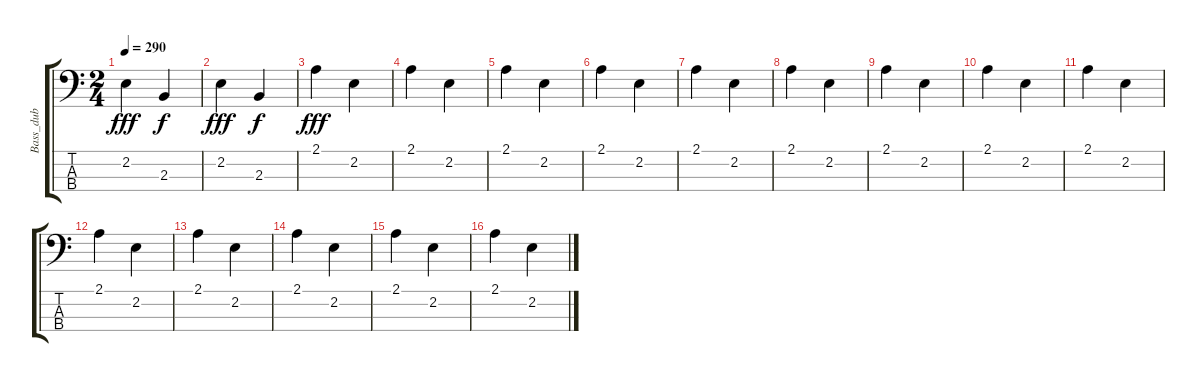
\track ("Bass_dub" "Bass_dub") {instrument electricguitarmuted}
\staff {score tabs}
\tuning (G2 D2 A1 E1) {hide}
\ts (2 4)
\tempo 290
\clef f4
\ks c
2.2.4{dy fff} 2.3.4{dy f} |
2.2.4{dy fff} 2.3.4{dy f} |
2.1.4{dy fff} 2.2.4 |
2.1.4 2.2.4 |
2.1.4 2.2.4 |
2.1.4 2.2.4 |
2.1.4 2.2.4 |
2.1.4 2.2.4 |
2.1.4 2.2.4 |
2.1.4 2.2.4 |
2.1.4 2.2.4 |
2.1.4 2.2.4 |
2.1.4 2.2.4 |
2.1.4 2.2.4 |
2.1.4 2.2.4 |
2.1.4 2.2.4
